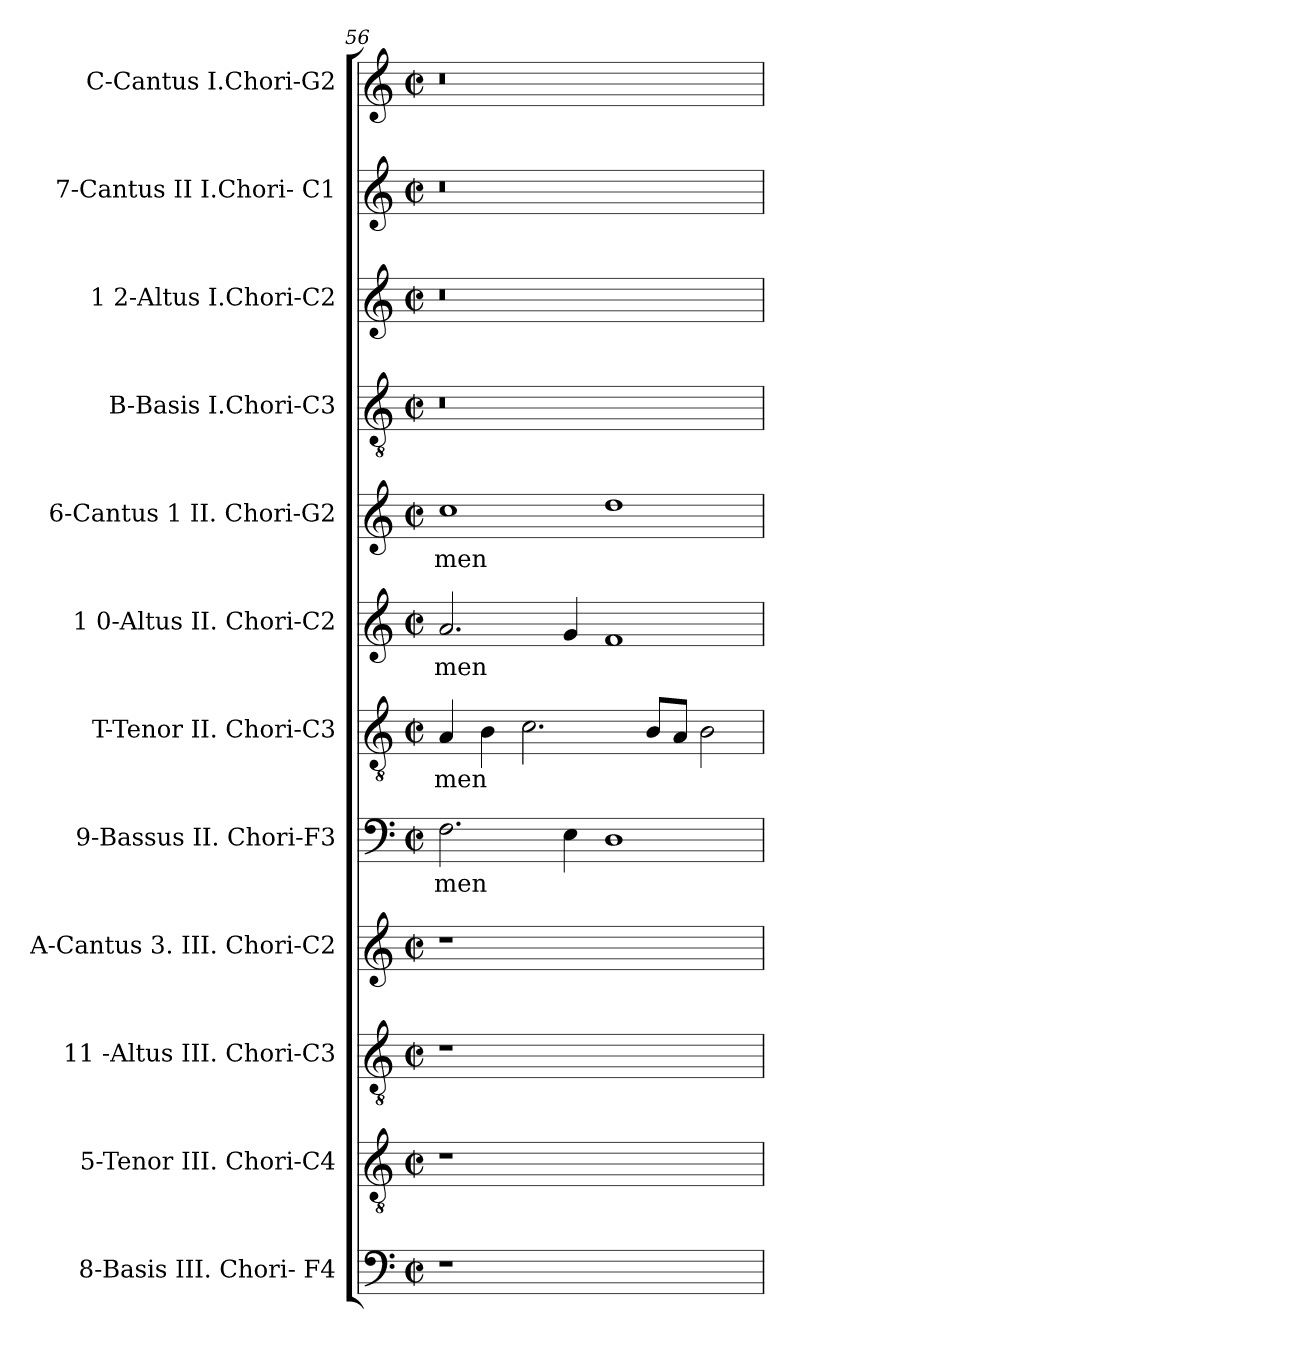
**kern	**kern	**kern	**kern	**kern	**text	**kern	**text	**kern	**text	**kern	**text	**kern	**kern	**kern	**kern
*part12	*part11	*part10	*part9	*part8	*part8	*part7	*part7	*part6	*part6	*part5	*part5	*part4	*part3	*part2	*part1
*staff12	*staff11	*staff10	*staff9	*staff8	*staff8	*staff7	*staff7	*staff6	*staff6	*staff5	*staff5	*staff4	*staff3	*staff2	*staff1
*I"8-Basis  III. Chori- F4	*I"5-Tenor  III. Chori-C4	*I"11 -Altus  III. Chori-C3	*I"A-Cantus 3.  III. Chori-C2	*I"9-Bassus  II. Chori-F3	*	*I"T-Tenor  II. Chori-C3	*	*I"1 0-Altus  II. Chori-C2	*	*I"6-Cantus 1  II. Chori-G2	*	*I"B-Basis  I.Chori-C3	*I"1 2-Altus  I.Chori-C2	*I"7-Cantus II  I.Chori- C1	*I"C-Cantus  I.Chori-G2
*	*	*	*I'A	*	*	*I'T	*	*	*	*	*	*I'B	*	*	*I'C
*clefF4	*clefGv2	*clefGv2	*clefG2	*clefF4	*	*clefGv2	*	*clefG2	*	*clefG2	*	*clefGv2	*clefG2	*clefG2	*clefG2
*k[]	*k[]	*k[]	*k[]	*k[]	*	*k[]	*	*k[]	*	*k[]	*	*k[]	*k[]	*k[]	*k[]
*C:	*C:	*C:	*C:	*C:	*	*C:	*	*C:	*	*C:	*	*C:	*C:	*C:	*C:
*M2/2	*M2/2	*M2/2	*M2/2	*M2/2	*	*M2/2	*	*M2/2	*	*M2/2	*	*M2/2	*M2/2	*M2/2	*M2/2
*met(c|)	*met(c|)	*met(c|)	*met(c|)	*met(c|)	*	*met(c|)	*	*met(c|)	*	*met(c|)	*	*met(c|)	*met(c|)	*met(c|)	*met(c|)
=56	=56	=56	=56	=56	=56	=56	=56	=56	=56	=56	=56	=56	=56	=56	=56
!	!	!	!	!	!LO:LY:b:cj	!	!LO:LY:b:cj	!	!LO:LY:b:cj	!	!LO:LY:b:cj	!	!	!	!
1r	1r	1r	1r	2.F\	-men-	4A/	-men-	2.a/	-men-	1cc	-men-	0r	0r	0r	0r
!	!	!	!	!	!	!	!LO:LY:b:cj	!	!	!	!	!	!	!	!
.	.	.	.	.	.	4B\	--	.	.	.	.	.	.	.	.
!	!	!	!	!	!	!	!LO:LY:b:cj	!	!	!	!	!	!	!	!
.	.	.	.	.	.	2.c\	--	.	.	.	.	.	.	.	.
!	!	!	!	!	!LO:LY:b:cj	!	!	!	!LO:LY:b:cj	!	!	!	!	!	!
.	.	.	.	4E\	--	.	.	4g/	--	.	.	.	.	.	.
!	!	!	!	!	!LO:LY:b:cj	!	!	!	!LO:LY:b:cj	!	!LO:LY:b:cj	!	!	!	!
1ryy	1ryy	1ryy	1ryy	1D	--	.	.	1f	--	1dd	--	.	.	.	.
!	!	!	!	!	!	!	!LO:LY:b:cj	!	!	!	!	!	!	!	!
.	.	.	.	.	.	8B/L	--	.	.	.	.	.	.	.	.
!	!	!	!	!	!	!	!LO:LY:b:cj	!	!	!	!	!	!	!	!
.	.	.	.	.	.	8A/J	--	.	.	.	.	.	.	.	.
!	!	!	!	!	!	!	!LO:LY:b:cj	!	!	!	!	!	!	!	!
.	.	.	.	.	.	2B\	--	.	.	.	.	.	.	.	.
=	=	=	=	=	=	=	=	=	=	=	=	=	=	=	=
*-	*-	*-	*-	*-	*-	*-	*-	*-	*-	*-	*-	*-	*-	*-	*-
